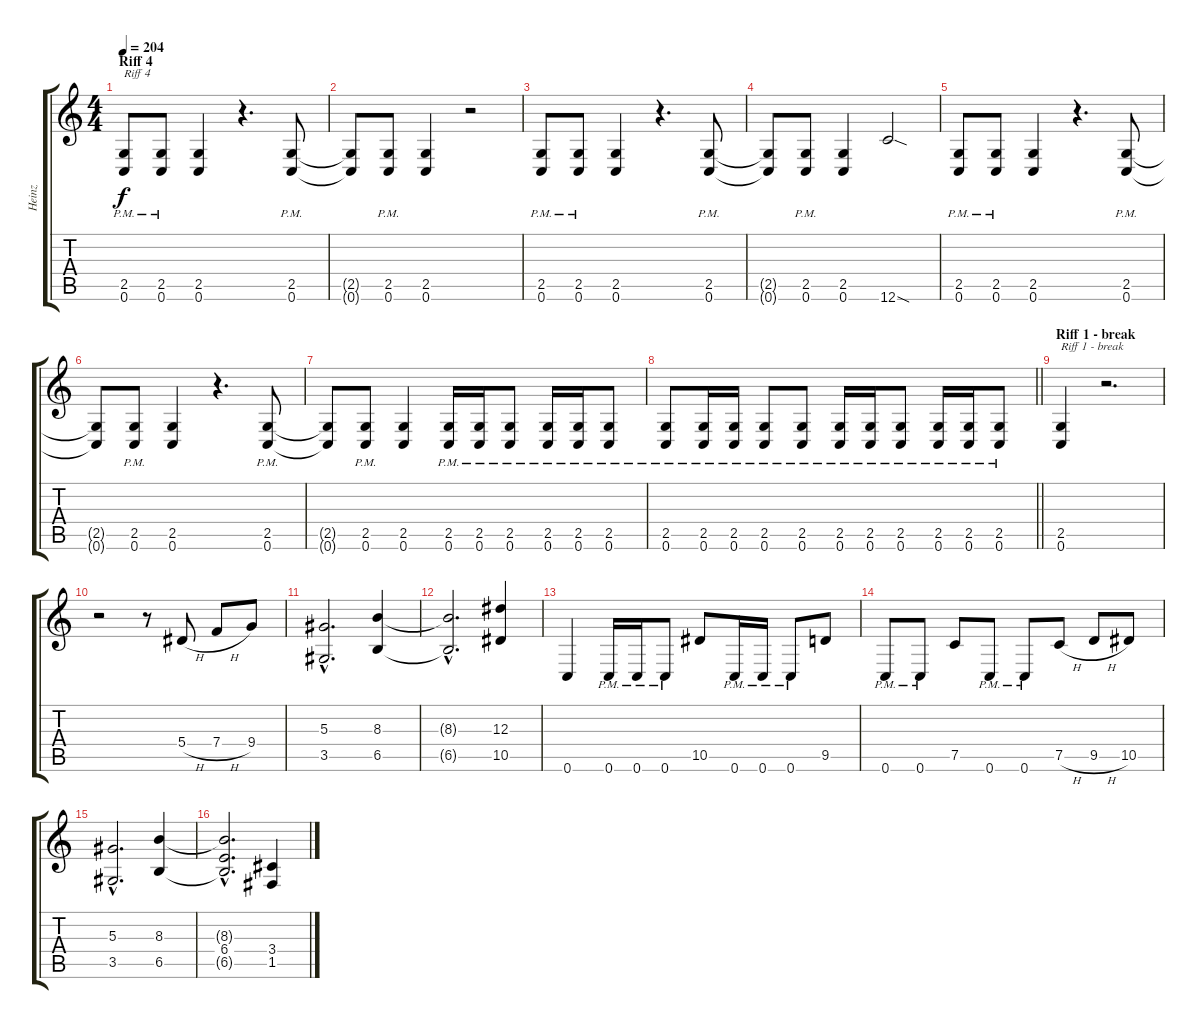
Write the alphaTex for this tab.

\track ("Heinz" "Heinz") {instrument distortionguitar}
\staff {score tabs}
\tuning (C4 G3 Eb3 Bb2 F2 C2) {hide}
\ts (4 4)
\section ("" "Riff 4")
\tempo 204
\clef g2
\ks c
(2.5{pm} 0.6{pm}).8{txt "Riff 4" dy f} (2.5{pm} 0.6{pm}).8 (2.5 0.6).4 r.4{d} (2.5{pm} 0.6{pm}).8 |
(2.5{t} 0.6{t}).8 (2.5{pm} 0.6{pm}).8 (2.5 0.6).4 r.2 |
(2.5{pm} 0.6{pm}).8 (2.5{pm} 0.6{pm}).8 (2.5 0.6).4 r.4{d} (2.5{pm} 0.6{pm}).8 |
(2.5{t} 0.6{t}).8 (2.5{pm} 0.6{pm}).8 (2.5 0.6).4 12.6{sod}.2 |
(2.5{pm} 0.6{pm}).8 (2.5{pm} 0.6{pm}).8 (2.5 0.6).4 r.4{d} (2.5{pm} 0.6{pm}).8 |
(2.5{t} 0.6{t}).8 (2.5{pm} 0.6{pm}).8 (2.5 0.6).4 r.4{d} (2.5{pm} 0.6{pm}).8 |
(2.5{t} 0.6{t}).8 (2.5{pm} 0.6{pm}).8 (2.5 0.6).4 (2.5{pm} 0.6{pm}).16 (2.5{pm} 0.6{pm}).16 (2.5{pm} 0.6{pm}).8 (2.5{pm} 0.6{pm}).16 (2.5{pm} 0.6{pm}).16 (2.5{pm} 0.6{pm}).8 |
\barLineRight lightlight
(2.5{pm} 0.6{pm}).8 (2.5{pm} 0.6{pm}).16 (2.5{pm} 0.6{pm}).16 (2.5{pm} 0.6{pm}).8 (2.5{pm} 0.6{pm}).8 (2.5{pm} 0.6{pm}).16 (2.5{pm} 0.6{pm}).16 (2.5{pm} 0.6{pm}).8 (2.5{pm} 0.6{pm}).16 (2.5{pm} 0.6{pm}).16 (2.5{pm} 0.6{pm}).8 |
\section ("" "Riff 1 - break")
(2.5 0.6).4{txt "Riff 1 - break"} r.2{d} |
r.2 r.8 5.4{h}.8 7.4{h}.8 9.4.8 |
(5.3{hac} 3.5{hac}).2{d} (8.3 6.5).4 |
(8.3{hac t} 6.5{hac t}).2{d} (12.3 10.5).4 |
0.6.4 0.6{pm}.16 0.6{pm}.16 0.6{pm}.8 10.5.8 0.6{pm}.16 0.6{pm}.16 0.6{pm}.8 9.5.8 |
0.6{pm}.8 0.6{pm}.8 7.5.8 0.6{pm}.8 0.6{pm}.8 7.5{h}.8 9.5{h}.8 10.5.8 |
(5.3{hac} 3.5{hac}).2{d} (8.3 6.5).4 |
(8.3{hac t} 6.4{hac} 6.5{hac t}).2{d} (3.4 1.5).4
